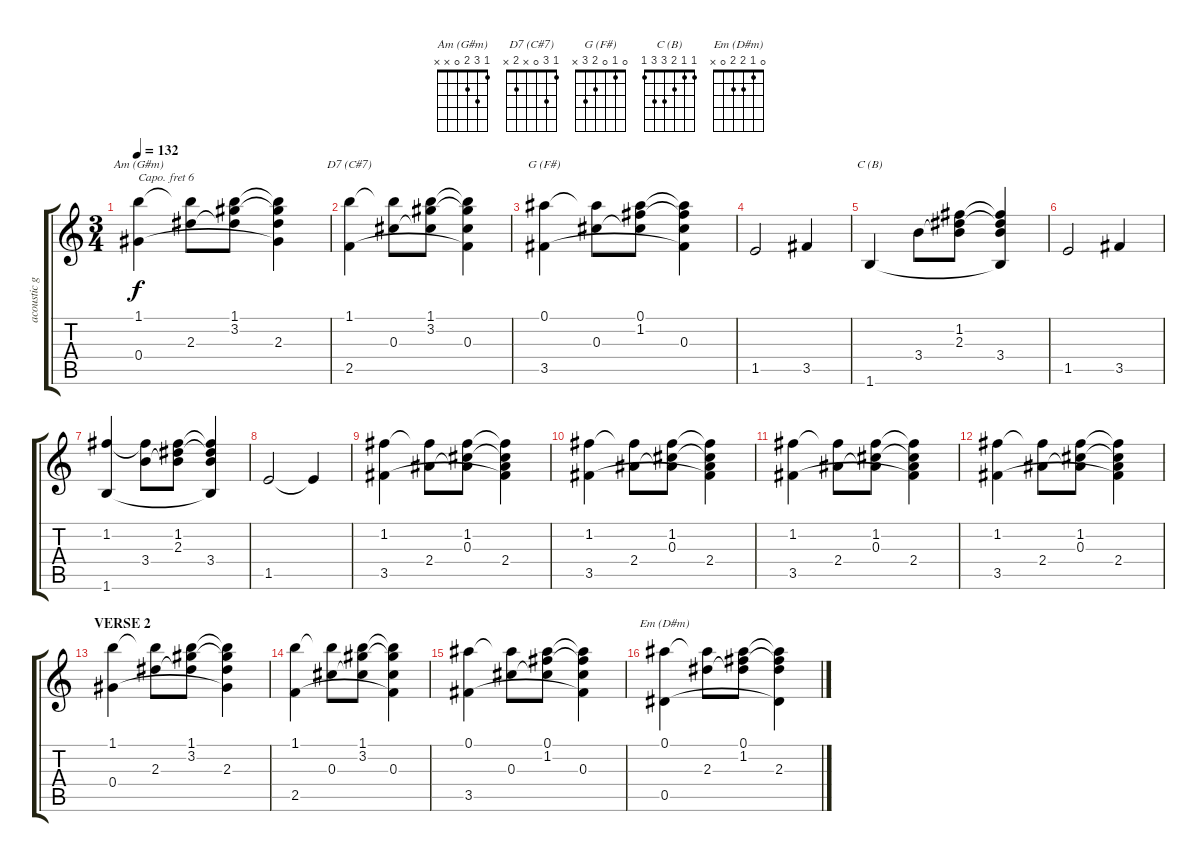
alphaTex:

\track ("acoustic guitar (standard tuning, capo 6" "acoustic g") {instrument acousticguitarsteel}
\staff {score tabs}
\capo 6
\tuning (E4 B3 G3 D3 A2 E2) {hide}
\chord ("Am (G#m)" 1 3 2 0 x x)
\chord ("D7 (C#7)" 1 3 0 x 2 x)
\chord ("G (F#)" 0 1 0 2 3 x)
\chord ("C (B)" 1 1 2 3 3 1)
\chord ("Em (D#m)" 0 1 2 2 0 x)
\ts (3 4)
\tempo 132
\clef g2
\ks c
(1.1 0.4).4{ch "Am (G#m)" dy f} (1.1{t} 2.3).8 (1.1 3.2 2.3{t}).8 (1.1{t} 3.2{t} 2.3 0.4{t}).4 |
(1.1 2.5).4{ch "D7 (C#7)"} (1.1{t} 0.3).8 (1.1 3.2 0.3{t}).8 (1.1{t} 3.2{t} 0.3 2.5{t}).4 |
(0.1 3.5).4{ch "G (F#)"} (0.1{t} 0.3).8 (0.1 1.2 0.3{t}).8 (0.1{t} 1.2{t} 0.3 3.5{t}).4 |
1.5.2 3.5.4 |
1.6.4{ch "C (B)"} 3.4.8 (1.2 2.3 3.4{t}).8 (1.2{t} 2.3{t} 3.4 1.6{t}).4 |
1.5.2 3.5.4 |
(1.2 1.6).4 (1.2{t} 3.4).8 (1.2 2.3 3.4{t}).8 (1.2{t} 2.3{t} 3.4 1.6{t}).4 |
1.5.2 1.5{t}.4 |
(1.2 3.5).4 (1.2{t} 2.4).8 (1.2 0.3 2.4{t}).8 (1.2{t} 0.3{t} 2.4 3.5{t}).4 |
(1.2 3.5).4 (1.2{t} 2.4).8 (1.2 0.3 2.4{t}).8 (1.2{t} 0.3{t} 2.4 3.5{t}).4 |
(1.2 3.5).4 (1.2{t} 2.4).8 (1.2 0.3 2.4{t}).8 (1.2{t} 0.3{t} 2.4 3.5{t}).4 |
(1.2 3.5).4 (1.2{t} 2.4).8 (1.2 0.3 2.4{t}).8 (1.2{t} 0.3{t} 2.4 3.5{t}).4 |
\section ("" "VERSE 2")
(1.1 0.4).4 (1.1{t} 2.3).8 (1.1 3.2 2.3{t}).8 (1.1{t} 3.2{t} 2.3 0.4{t}).4 |
(1.1 2.5).4 (1.1{t} 0.3).8 (1.1 3.2 0.3{t}).8 (1.1{t} 3.2{t} 0.3 2.5{t}).4 |
(0.1 3.5).4 (0.1{t} 0.3).8 (0.1 1.2 0.3{t}).8 (0.1{t} 1.2{t} 0.3 3.5{t}).4 |
(0.1 0.5).4{ch "Em (D#m)"} (0.1{t} 2.3).8 (0.1 1.2 2.3{t}).8 (0.1{t} 1.2{t} 2.3 0.5{t}).4
